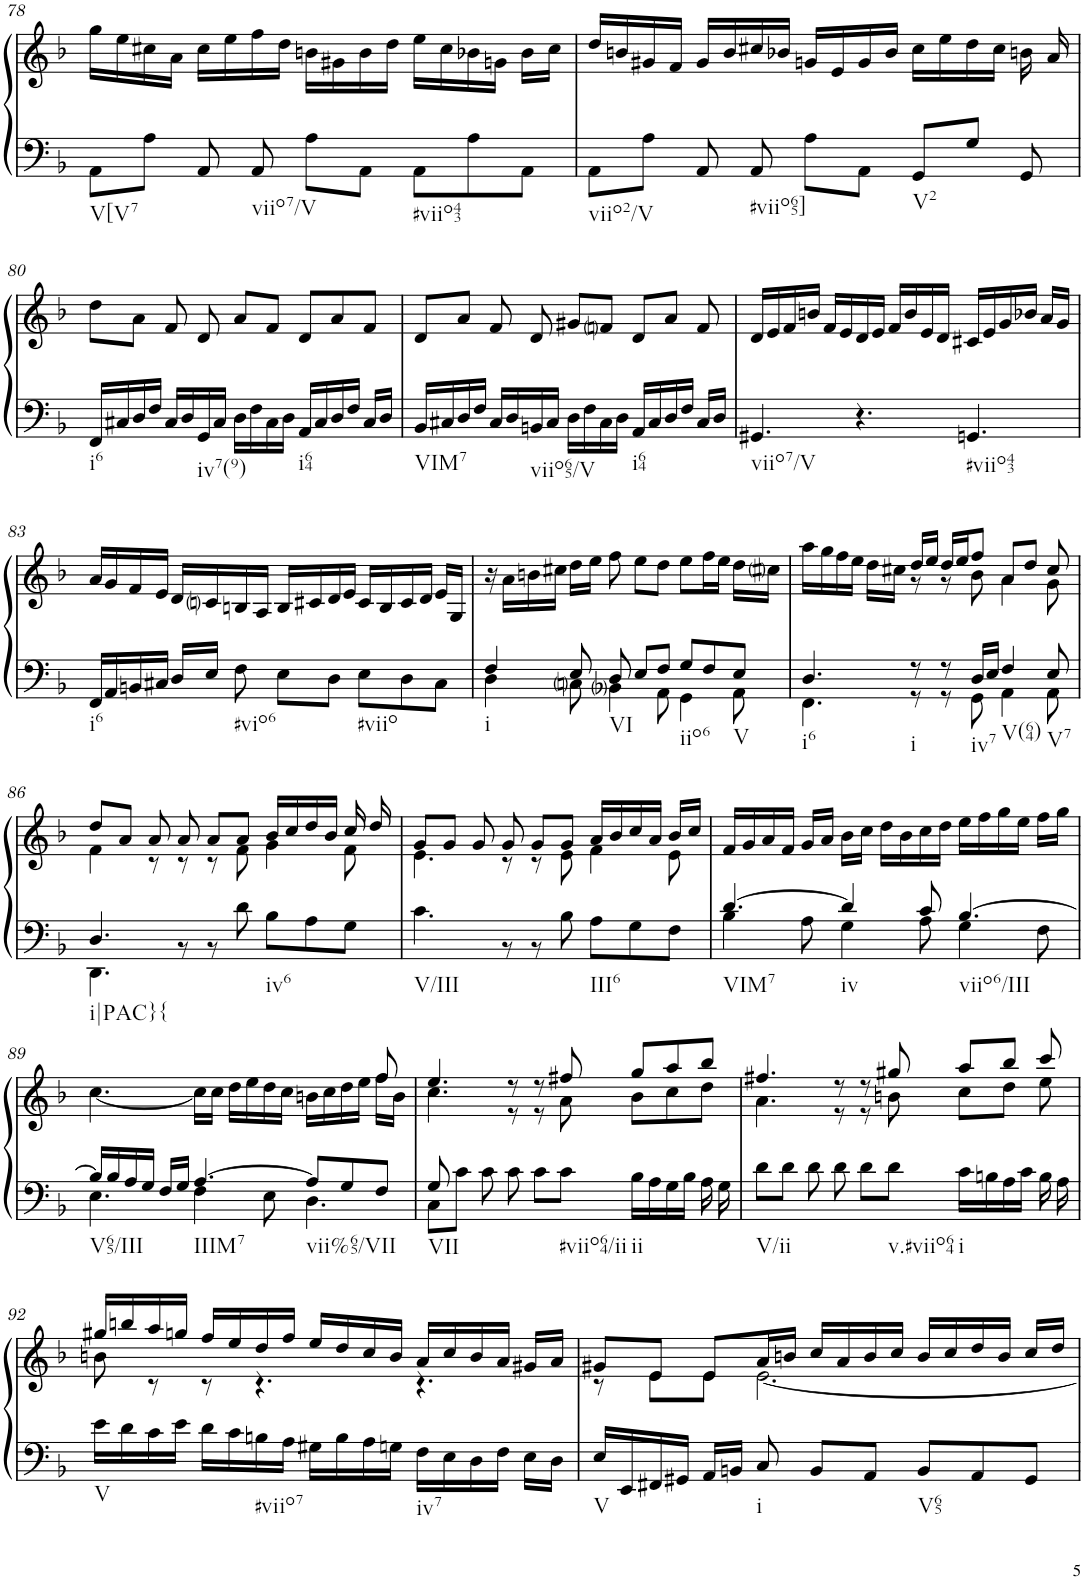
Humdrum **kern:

**kern	**kern
*part1	*part1
*staff2	*staff1
*I"Midi_2	*
!!LO:PB:g=z
*clefF4	*clefG2
*k[b-]	*k[b-]
*F:	*F:
*M9/8	*M9/8
=78	=78
!LO:TX:b:t=V[V7	!
8AA\L	16gg\LL
.	16ee\
8A\J	16cc#X\
.	16a\JJ
8AA/	16cc#\LL
.	16ee\
!LO:TX:b:t=viio7/V	!
8AA/	16ff\
.	16dd\JJ
8A\L	16bn\LL
.	16g#X\
8AA\J	16b\
.	16dd\JJ
!LO:TX:b:t=#viio43	!
8AA\L	16ee\LL
.	16cc#\
8A\	16b-X\
.	16gn\JJ
8AA\J	16b-\LL
.	16cc#\JJ
=79	=79
!LO:TX:b:t=viio2/V	!
8AA\L	16dd/LL
.	16bn/
8A\J	16g#X/
.	16f/JJ
8AA/	16g#/LL
.	16b/
!LO:TX:b:t=#viio65]	!
8AA/	16cc#X/
.	16b-X/JJ
8A\L	16gn/LL
.	16e/
8AA\J	16g/
.	16b-/JJ
!LO:TX:b:t=V2	!
8GG/L	16cc#\LL
.	16ee\
8G/J	16dd\
.	16cc#\JJ
8GG/	16bn\
.	16a/
!!LO:LB:g=z
=80	=80
!LO:TX:b:t=i6	!
16FF/LL	8dd\L
16C#X/	.
16D/	8a\J
16F/JJ	.
16C#/LL	8f/
16D/	.
!LO:TX:b:t=iv7(9)	!
16GG/	8d/
16C#/JJ	.
16D\LL	8a/L
16F\	.
16C#\	8f/J
16D\JJ	.
!LO:TX:b:t=i64	!
16AA/LL	8d/L
16C#/	.
16D/	8a/
16F/JJ	.
16C#/LL	8f/J
16D/JJ	.
=81	=81
!LO:TX:b:t=VIM7	!
16BB-/LL	8d/L
16C#X/	.
16D/	8a/J
16F/JJ	.
16C#/LL	8f/
16D/	.
!LO:TX:b:t=viio65/V	!
16BBn/	8d/
16C#/JJ	.
16D\LL	8g#X/L
16F\	.
16C#\	8fni/J
16D\JJ	.
!LO:TX:b:t=i64	!
16AA/LL	8d/L
16C#/	.
16D/	8a/J
16F/JJ	.
16C#/LL	8f/
16D/JJ	.
=82	=82
!LO:TX:b:t=viio7/V	!
4.GG#X/	16d/LL
.	16e/
.	16f/
.	16bn/JJ
.	16f/LL
.	16e/
4.r	16d/
.	16e/JJ
.	16f/LL
.	16b/
.	16e/
.	16d/JJ
!LO:TX:b:t=#viio43	!
4.GGn/	16c#X/LL
.	16e/
.	16g/
.	16b-X/JJ
.	16a/LL
.	16g/JJ
!!LO:LB:g=z
=83	=83
*^	*
!LO:TX:b:t=i6	!	!
16FF/LL	4.ryy	16a/LL
16AA/	.	16g/
16BBn/	.	16f/
16C#X/JJ	.	16e/JJ
16D/LL	.	16d/LL
16E/JJ	.	16cni/
!LO:TX:b:t=#vio6	!	!
4.ryy	8F\	16Bn/
.	.	16A/JJ
.	8E\L	16B/LL
.	.	16c#X/
.	8D\J	16d/
.	.	16e/JJ
!LO:TX:b:t=#viio	!	!
4.ryy	8E\L	16c#/LL
.	.	16B/
.	8D\	16c#/
.	.	16d/JJ
.	8C#\J	16e/LL
.	.	16G/JJ
=84	=84	=84
!LO:TX:b:t=i	!	!
4F/	4D\	16r
.	.	16a\LL
.	.	16bn\
.	.	16cc#X\JJ
8E/	8Cni\	16dd\LL
.	.	16ee\JJ
!LO:TX:b:t=VI	!	!
8D/	4BB-i\	8ff\
8E/L	.	8ee\L
8F/J	8AA\	8dd\J
!LO:TX:b:t=iio6	!	!
8G/L	4GG\	8ee\L
8F/	.	16ff\L
.	.	16ee\JJ
!LO:TX:b:t=V	!	!
8E/J	8AA\	16dd\LL
.	.	16cc#i\JJ
=85	=85	=85
*	*	*^
!LO:TX:b:t=i6	!	!	!
4.D/	4.FF\	4.ryy	16aa\LL
.	.	.	16gg\
.	.	.	16ff\
.	.	.	16ee\JJ
.	.	.	16dd\LL
.	.	.	16cc#X\JJ
!LO:TX:b:t=i	!	!	!
8r	8r	16dd/LL	8r
.	.	16ee/JJ	.
8r	8r	16dd/LL	8r
.	.	16ee/J	.
!LO:TX:b:t=iv7	!	!	!
16D/LL	8GG\	8ff/J	8b-\
16E/JJ	.	.	.
!LO:TX:b:t=V(64)	!	!	!
4F/	4AA\	8a/L	4a\
.	.	8dd/J	.
!LO:TX:b:t=V7	!	!	!
8E/	8AA\	8cc#/	8g\
!!LO:LB:g=z	!!
=86	=86	=86	=86
!LO:TX:b:t=i|PAC}{	!	!	!
4.D/	4.DD\	8dd/L	4f\
.	.	8a/J	.
.	.	8a/	8r
8ryy	8r	8a/	8r
8ryy	8r	8a/L	8r
8ryy	8d\	8a/J	8f\
!LO:TX:b:t=iv6	!	!	!
4.ryy	8B-\L	16b-/LL	4g\
.	.	16cc/	.
.	8A\	16dd/	.
.	.	16b-/JJ	.
.	8G\J	16cc/	8f\
.	.	16dd/	.
=87	=87	=87	=87
!LO:TX:b:t=V/III	!	!	!
!LO:TX:b:t=III6	!	!	!
1ryy	4.c\	8g/L	4.e\
.	.	8g/J	.
.	.	8g/	.
.	8r	8g/	8r
.	8r	8g/L	8r
.	8B-\	8g/J	8e\
.	8A\L	16a/LL	4f\
.	.	16b-/	.
.	8G\	16cc/	.
.	.	16a/JJ	.
8ryy	8F\J	16b-/LL	8e\
.	.	16cc/JJ	.
=88	=88	=88	=88
!LO:TX:b:t=VIM7	!	!	!
[4.d/	4B-\	16f/LL	4.ryy
.	.	16g/	.
.	.	16a/	.
.	.	16f/JJ	.
.	8A\	16g/LL	.
.	.	16a/JJ	.
!LO:TX:b:t=iv	!	!	!
4d/]	4G\	4.ryy	16b-\LL
.	.	.	16cc\JJ
.	.	.	16dd\LL
.	.	.	16b-\
8c/	8A\	.	16cc\
.	.	.	16dd\JJ
!LO:TX:b:t=viio6/III	!	!	!
[4.B-/	4G\	4.ryy	16ee\LL
.	.	.	16ff\
.	.	.	16gg\
.	.	.	16ee\JJ
.	8F\	.	16ff\LL
.	.	.	16gg\JJ
!!LO:LB:g=z	!!
=89	=89	=89	=89
!LO:TX:b:t=V65/III	!	!	!
16B-/LL]	4.E\	4.ryy	[4.cc\
16B-/	.	.	.
16A/	.	.	.
16G/JJ	.	.	.
16F/LL	.	.	.
16G/JJ	.	.	.
!LO:TX:b:t=IIIM7	!	!	!
[4.A/	4F\	4.ryy	16cc\LL]
.	.	.	16cc\JJ
.	.	.	16dd\LL
.	.	.	16ee\
.	8E\	.	16dd\
.	.	.	16cc\JJ
!LO:TX:b:t=vii%65/VII	!	!	!
8A/L]	4.D\	4ryy	16bn\LL
.	.	.	16cc\
8G/	.	.	16dd\
.	.	.	16ee\JJ
8F/J	.	8ff/	16ff\LL
.	.	.	16b\JJ
=90	=90	=90	=90
!LO:TX:b:t=VII	!	!	!
8G/	8C\L	4.ee/	4.cc\
4ryy	8c\J	.	.
.	8c\	.	.
!LO:TX:b:t=#viio64/ii	!	!	!
!LO:TX:b:t=ii	!	!	!
2.ryy	8c\	8r	8r
.	8c\L	8r	8r
.	8c\J	8ff#X/	8a\
.	16B-\LL	8gg/L	8b-\L
.	16A\	.	.
.	16G\	8aa/	8cc\
.	16B-\JJ	.	.
.	16A\	8bb-/J	8dd\J
.	16G\	.	.
=91	=91	=91	=91
!LO:TX:b:t=V/ii	!	!	!
!LO:TX:b:t=v.#viio64	!	!	!
!LO:TX:b:t=i	!	!	!
1ryy	8d\L	4.ff#X/	4.a\
.	8d\J	.	.
.	8d\	.	.
.	8d\	8r	8r
.	8d\L	8r	8r
.	8d\J	8gg#X/	8bn\
.	16c\LL	8aa/L	8cc\L
.	16Bn\	.	.
.	16A\	8bb-/J	8dd\J
.	16c\JJ	.	.
8ryy	16B\	8ccc/	8ee\
.	16A\	.	.
!!LO:LB:g=z	!!
=92	=92	=92	=92
!LO:TX:b:t=V	!	!	!
!LO:TX:b:t=#viio7	!	!	!
!LO:TX:b:t=iv7	!	!	!
1ryy	16e\LL	16gg#X/LL	8bn\
.	16d\	16bbn/	.
.	16c\	16aa/	8r
.	16e\JJ	16ggn/JJ	.
.	16d\LL	16ff/LL	8r
.	16c\	16ee/	.
.	16Bn\	16dd/	4.r
.	16A\JJ	16ff/JJ	.
.	16G#X\LL	16ee/LL	.
.	16B\	16dd/	.
.	16A\	16cc/	.
.	16Gn\JJ	16b/JJ	.
.	16F\LL	16a/LL	4.r
.	16E\	16cc/	.
.	16D\	16b/	.
.	16F\JJ	16a/JJ	.
8ryy	16E\LL	16g#X/LL	.
.	16D\JJ	16a/JJ	.
=93	=93	=93	=93
!LO:TX:b:t=V	!	!	!
16E/LL	1ryy	8g#X/L	8r
16EE/	.	.	.
16FF#X/	.	8e/J	8e\L
16GG#X/JJ	.	.	.
16AA/LL	.	8e/L	8e\J
16BBn/JJ	.	.	.
!LO:TX:b:t=i	!	!	!
8C/	.	16a/L	[2.e\
.	.	16bn/JJ	.
8BB/L	.	16cc/LL	.
.	.	16a/	.
8AA/J	.	16b/	.
.	.	16cc/JJ	.
!LO:TX:b:t=V65	!	!	!
8BB/L	.	16b/LL	.
.	.	16cc/	.
8AA/	.	16dd/	.
.	.	16b/JJ	.
8GG#/J	8ryy	16cc/LL	.
.	.	16dd/JJ	.
*v	*v	*	*
*	*v	*v
=	=
*-	*-
